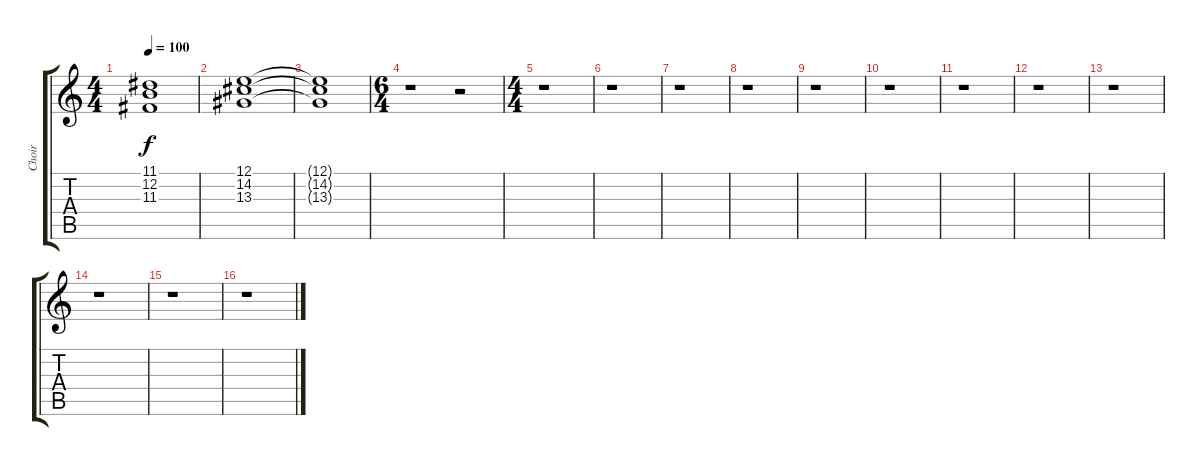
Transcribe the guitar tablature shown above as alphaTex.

\track ("Choir" "Choir") {instrument choiraahs}
\staff {score tabs}
\tuning (E4 B3 G3 D3 A2 E2) {hide}
\ts (4 4)
\tempo 100
\clef g2
\ks c
(11.1 12.2 11.3).1{dy f} |
(12.1 14.2 13.3).1 |
(12.1{t} 14.2{t} 13.3{t}).1 |
\ts (6 4)
r.1 r.2 |
\ts (4 4)
r.1 |
r.1 |
r.1 |
r.1 |
r.1 |
r.1 |
r.1 |
r.1 |
r.1 |
r.1 |
r.1 |
r.1
